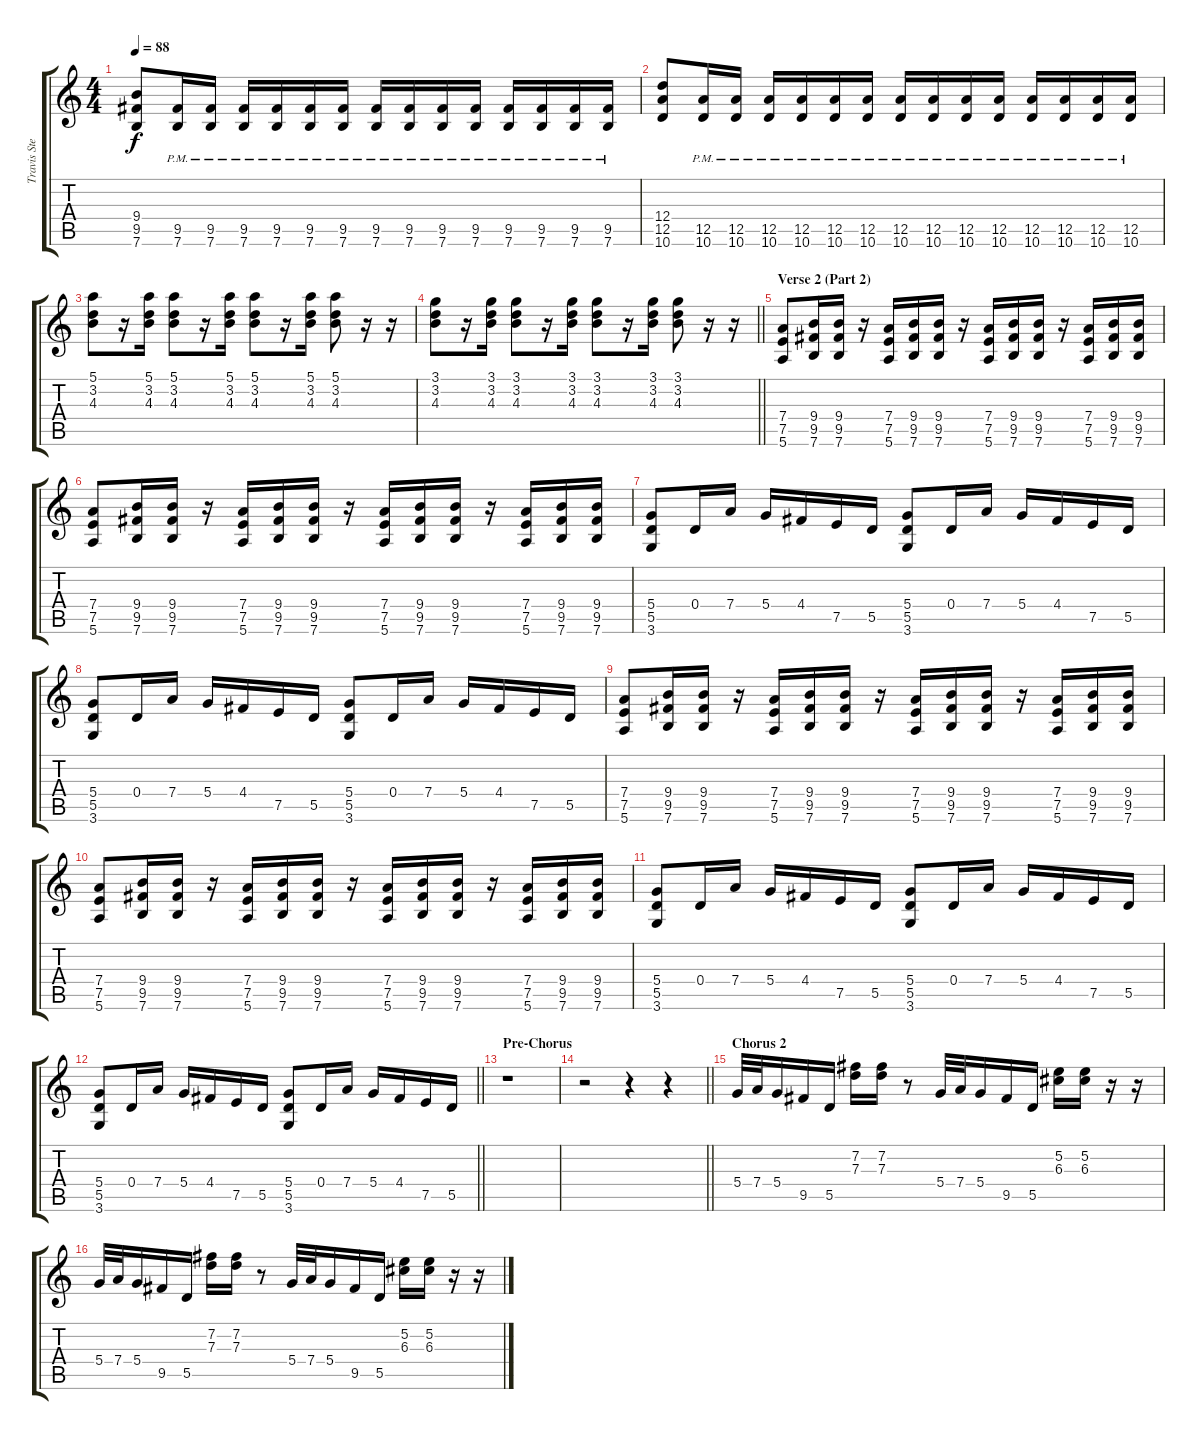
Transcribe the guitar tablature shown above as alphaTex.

\track ("Travis Stever (Lead Guitar)" "Travis Ste") {instrument distortionguitar}
\staff {score tabs}
\tuning (E4 B3 G3 D3 A2 E2) {hide}
\ts (4 4)
\tempo 88
\clef g2
\ks c
(9.4 9.5 7.6).8{dy f} (9.5{pm} 7.6{pm}).16 (9.5{pm} 7.6{pm}).16 (9.5{pm} 7.6{pm}).16 (9.5{pm} 7.6{pm}).16 (9.5{pm} 7.6{pm}).16 (9.5{pm} 7.6{pm}).16 (9.5{pm} 7.6{pm}).16 (9.5{pm} 7.6{pm}).16 (9.5{pm} 7.6{pm}).16 (9.5{pm} 7.6{pm}).16 (9.5{pm} 7.6{pm}).16 (9.5{pm} 7.6{pm}).16 (9.5{pm} 7.6{pm}).16 (9.5{pm} 7.6{pm}).16 |
(12.4 12.5 10.6).8 (12.5{pm} 10.6{pm}).16 (12.5{pm} 10.6{pm}).16 (12.5{pm} 10.6{pm}).16 (12.5{pm} 10.6{pm}).16 (12.5{pm} 10.6{pm}).16 (12.5{pm} 10.6{pm}).16 (12.5{pm} 10.6{pm}).16 (12.5{pm} 10.6{pm}).16 (12.5{pm} 10.6{pm}).16 (12.5{pm} 10.6{pm}).16 (12.5{pm} 10.6{pm}).16 (12.5{pm} 10.6{pm}).16 (12.5{pm} 10.6{pm}).16 (12.5{pm} 10.6{pm}).16 |
(5.1 3.2 4.3).8 r.16 (5.1 3.2 4.3).16 (5.1 3.2 4.3).8 r.16 (5.1 3.2 4.3).16 (5.1 3.2 4.3).8 r.16 (5.1 3.2 4.3).16 (5.1 3.2 4.3).8 r.16 r.16 |
\barLineRight lightlight
(3.1 3.2 4.3).8 r.16 (3.1 3.2 4.3).16 (3.1 3.2 4.3).8 r.16 (3.1 3.2 4.3).16 (3.1 3.2 4.3).8 r.16 (3.1 3.2 4.3).16 (3.1 3.2 4.3).8 r.16 r.16 |
\section ("" "Verse 2 (Part 2)")
(7.4 7.5 5.6).8 (9.4 9.5 7.6).16 (9.4 9.5 7.6).16 r.16 (7.4 7.5 5.6).16 (9.4 9.5 7.6).16 (9.4 9.5 7.6).16 r.16 (7.4 7.5 5.6).16 (9.4 9.5 7.6).16 (9.4 9.5 7.6).16 r.16 (7.4 7.5 5.6).16 (9.4 9.5 7.6).16 (9.4 9.5 7.6).16 |
(7.4 7.5 5.6).8 (9.4 9.5 7.6).16 (9.4 9.5 7.6).16 r.16 (7.4 7.5 5.6).16 (9.4 9.5 7.6).16 (9.4 9.5 7.6).16 r.16 (7.4 7.5 5.6).16 (9.4 9.5 7.6).16 (9.4 9.5 7.6).16 r.16 (7.4 7.5 5.6).16 (9.4 9.5 7.6).16 (9.4 9.5 7.6).16 |
(5.4 5.5 3.6).8 0.4.16 7.4.16 5.4.16 4.4.16 7.5.16 5.5.16 (5.4 5.5 3.6).8 0.4.16 7.4.16 5.4.16 4.4.16 7.5.16 5.5.16 |
(5.4 5.5 3.6).8 0.4.16 7.4.16 5.4.16 4.4.16 7.5.16 5.5.16 (5.4 5.5 3.6).8 0.4.16 7.4.16 5.4.16 4.4.16 7.5.16 5.5.16 |
(7.4 7.5 5.6).8 (9.4 9.5 7.6).16 (9.4 9.5 7.6).16 r.16 (7.4 7.5 5.6).16 (9.4 9.5 7.6).16 (9.4 9.5 7.6).16 r.16 (7.4 7.5 5.6).16 (9.4 9.5 7.6).16 (9.4 9.5 7.6).16 r.16 (7.4 7.5 5.6).16 (9.4 9.5 7.6).16 (9.4 9.5 7.6).16 |
(7.4 7.5 5.6).8 (9.4 9.5 7.6).16 (9.4 9.5 7.6).16 r.16 (7.4 7.5 5.6).16 (9.4 9.5 7.6).16 (9.4 9.5 7.6).16 r.16 (7.4 7.5 5.6).16 (9.4 9.5 7.6).16 (9.4 9.5 7.6).16 r.16 (7.4 7.5 5.6).16 (9.4 9.5 7.6).16 (9.4 9.5 7.6).16 |
(5.4 5.5 3.6).8 0.4.16 7.4.16 5.4.16 4.4.16 7.5.16 5.5.16 (5.4 5.5 3.6).8 0.4.16 7.4.16 5.4.16 4.4.16 7.5.16 5.5.16 |
\barLineRight lightlight
(5.4 5.5 3.6).8 0.4.16 7.4.16 5.4.16 4.4.16 7.5.16 5.5.16 (5.4 5.5 3.6).8 0.4.16 7.4.16 5.4.16 4.4.16 7.5.16 5.5.16 |
\section ("" "Pre-Chorus")
r.1 |
\barLineRight lightlight
r.2 r.4 r.4 |
\section ("" "Chorus 2")
5.4.32 7.4.32 5.4.16 9.5.16 5.5.16 (7.2 7.3).16 (7.2 7.3).16 r.8 5.4.32 7.4.32 5.4.16 9.5.16 5.5.16 (5.2 6.3).16 (5.2 6.3).16 r.16 r.16 |
5.4.32 7.4.32 5.4.16 9.5.16 5.5.16 (7.2 7.3).16 (7.2 7.3).16 r.8 5.4.32 7.4.32 5.4.16 9.5.16 5.5.16 (5.2 6.3).16 (5.2 6.3).16 r.16 r.16
